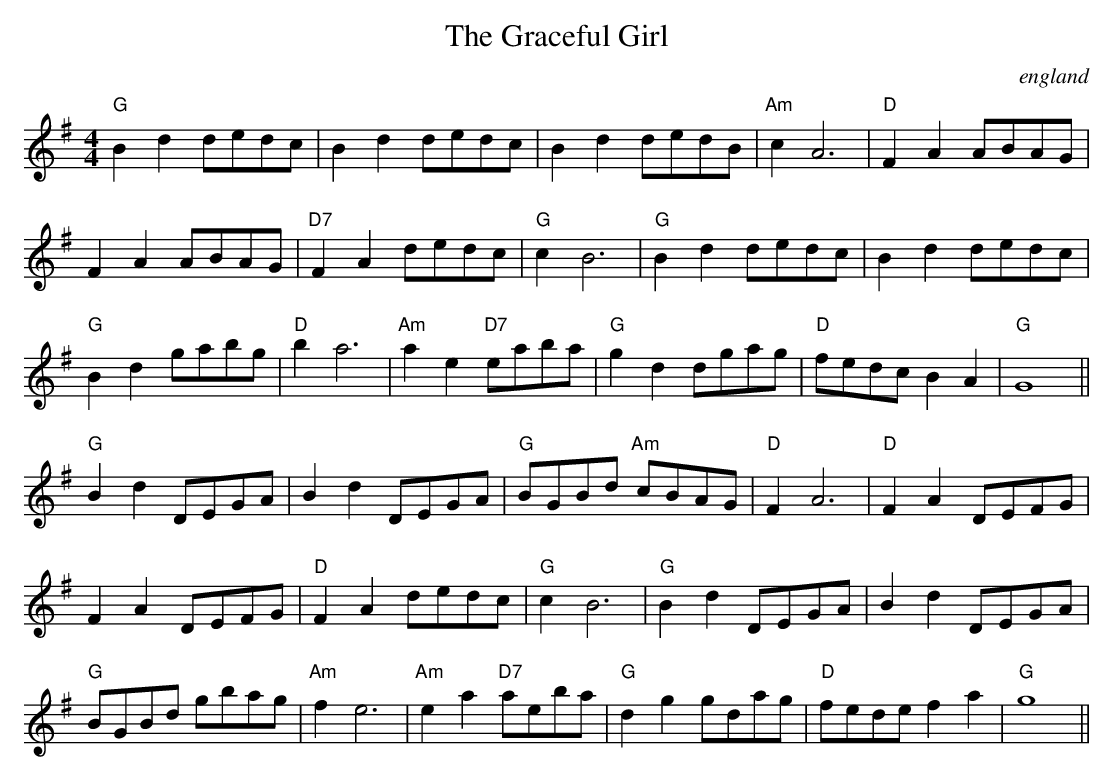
X:1
T:The Graceful Girl
O:england
M:4/4
L:1/4
K:G
"G"Bd d/2e/2d/2c/2|Bd d/2e/2d/2c/2|Bd d/2e/2d/2B/2|"Am"cA3|"D"FA A/2B/2A/2G/2|
FA A/2B/2A/2G/2|"D7"FA d/2e/2d/2c/2|"G"cB3|"G"Bd d/2e/2d/2c/2|Bd d/2e/2d/2c/2|
"G"Bd g/2a/2b/2g/2|"D"ba3|"Am"ae "D7"e/2a/2b/2a/2|"G"gd d/2g/2a/2g/2|\
"D"f/2e/2d/2c/2 BA|"G"G4||
"G"Bd D/2E/2G/2A/2|Bd D/2E/2G/2A/2|"G"B/2G/2B/2d/2 "Am"c/2B/2A/2G/2|"D"FA3|\
"D"FA D/2E/2F/2G/2|
FA D/2E/2F/2G/2|"D"FA d/2e/2d/2c/2|"G"cB3|"G"Bd D/2E/2G/2A/2|Bd D/2E/2G/2A/2|
"G"B/2G/2B/2d/2 g/2b/2a/2g/2|"Am"fe3|"Am"ea "D7"a/2e/2b/2a/2|\
"G"dg g/2d/2a/2g/2|"D"f/2e/2d/2e/2 fa|"G"g4||
